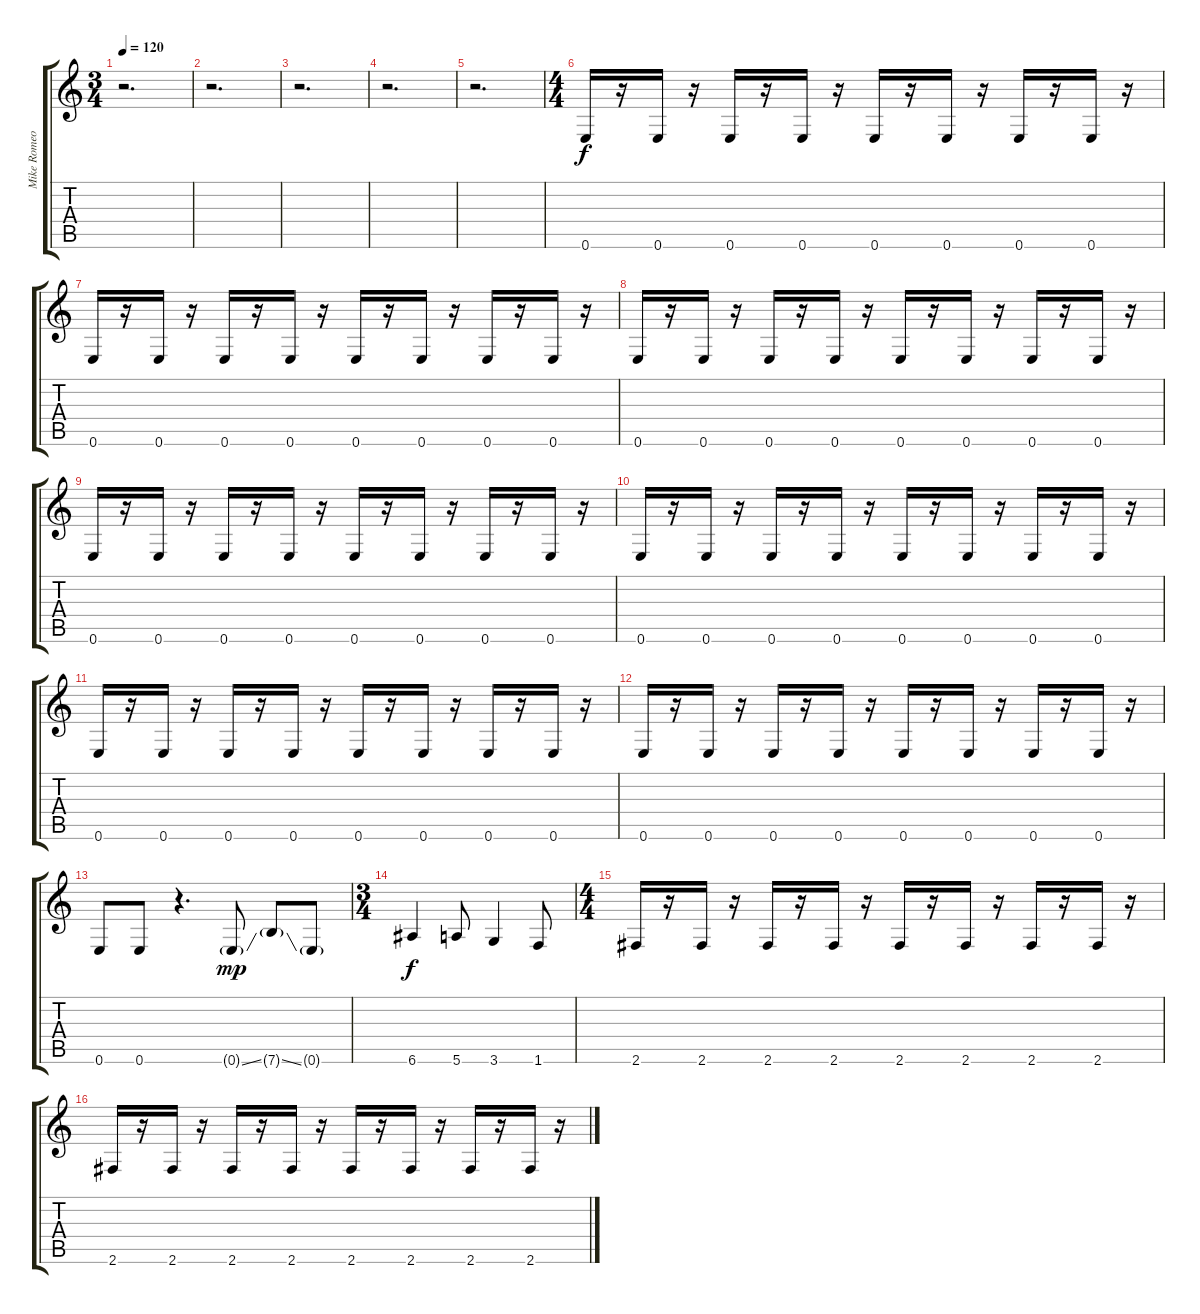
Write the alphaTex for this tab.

\track ("Mike Romeo (E-Guitar)" "Mike Romeo") {instrument distortionguitar}
\staff {score tabs}
\tuning (E4 B3 G3 D3 A2 E2) {hide}
\ts (3 4)
\tempo 120
\clef g2
\ks c
r.2{d dy f} |
r.2{d} |
r.2{d} |
r.2{d} |
r.2{d} |
\ts (4 4)
0.6.16{volume 4} r.16 0.6.16{volume 4} r.16 0.6.16{volume 4} r.16 0.6.16{volume 5} r.16 0.6.16{volume 5} r.16 0.6.16{volume 6} r.16 0.6.16{volume 6} r.16 0.6.16{volume 6} r.16 |
0.6.16{volume 7} r.16 0.6.16{volume 7} r.16 0.6.16{volume 8} r.16 0.6.16{volume 8} r.16 0.6.16{volume 8} r.16 0.6.16{volume 9} r.16 0.6.16{volume 9} r.16 0.6.16{volume 9} r.16 |
0.6.16{volume 10} r.16 0.6.16{volume 10} r.16 0.6.16{volume 10} r.16 0.6.16{volume 11} r.16 0.6.16{volume 11} r.16 0.6.16{volume 12} r.16 0.6.16{volume 12} r.16 0.6.16{volume 12} r.16 |
0.6.16{volume 13} r.16 0.6.16{volume 13} r.16 0.6.16{volume 14} r.16 0.6.16{volume 14} r.16 0.6.16{volume 14} r.16 0.6.16{volume 15} r.16 0.6.16{volume 15} r.16 0.6.16{volume 16} r.16 |
0.6.16{volume 16} r.16 0.6.16 r.16 0.6.16 r.16 0.6.16 r.16 0.6.16 r.16 0.6.16 r.16 0.6.16 r.16 0.6.16 r.16 |
0.6.16 r.16 0.6.16 r.16 0.6.16 r.16 0.6.16 r.16 0.6.16 r.16 0.6.16 r.16 0.6.16 r.16 0.6.16 r.16 |
0.6.16 r.16 0.6.16 r.16 0.6.16 r.16 0.6.16 r.16 0.6.16 r.16 0.6.16 r.16 0.6.16 r.16 0.6.16 r.16 |
0.6.8 0.6.8 r.4{d} 0.6{ss g}.8{dy mp} 7.6{ss g}.8 0.6{g}.8 |
\ts (3 4)
6.6.4{dy f} 5.6.8 3.6.4 1.6.8 |
\ts (4 4)
2.6.16 r.16 2.6.16 r.16 2.6.16 r.16 2.6.16 r.16 2.6.16 r.16 2.6.16 r.16 2.6.16 r.16 2.6.16 r.16 |
2.6.16 r.16 2.6.16 r.16 2.6.16 r.16 2.6.16 r.16 2.6.16 r.16 2.6.16 r.16 2.6.16 r.16 2.6.16 r.16
